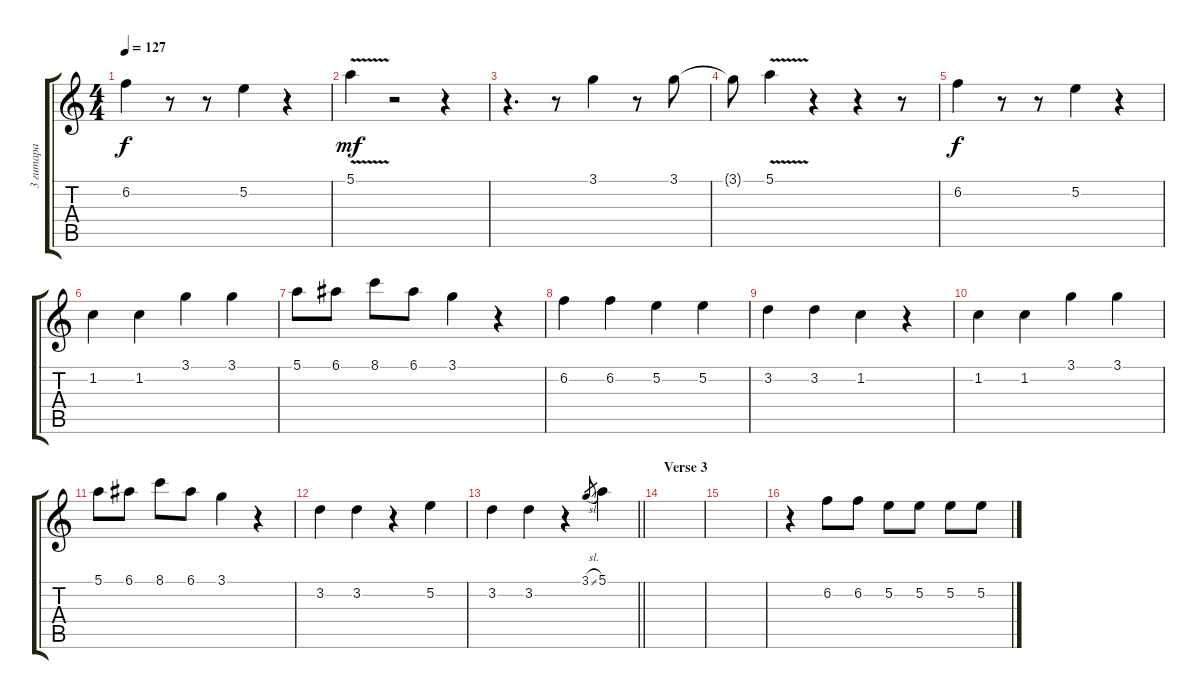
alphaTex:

\track ("3 гитара" "3 гитара") {instrument acousticguitarsteel}
\staff {score tabs}
\tuning (E4 B3 G3 D3 A2 E2) {hide}
\ts (4 4)
\tempo 127
\clef g2
\ks c
6.2.4{dy f} r.8 r.8 5.2.4 r.4 |
5.1{v}.4{dy mf} r.2 r.4 |
r.4{d} r.8 3.1.4 r.8 3.1.8 |
3.1{t}.8 5.1{v}.4 r.4 r.4 r.8 |
6.2.4{dy f} r.8 r.8 5.2.4 r.4 |
1.2.4 1.2.4 3.1.4 3.1.4 |
5.1.8 6.1.8 8.1.8 6.1.8 3.1.4 r.4 |
6.2.4 6.2.4 5.2.4 5.2.4 |
3.2.4 3.2.4 1.2.4 r.4 |
1.2.4 1.2.4 3.1.4 3.1.4 |
5.1.8 6.1.8 8.1.8 6.1.8 3.1.4 r.4 |
3.2.4 3.2.4 r.4 5.2.4 |
\barLineRight lightlight
3.2.4 3.2.4 r.4 3.1{sl}.8{gr} 5.1.4 |
\section ("" "Verse 3")
|
|
r.4 6.2.8 6.2.8 5.2.8 5.2.8 5.2.8 5.2.8
